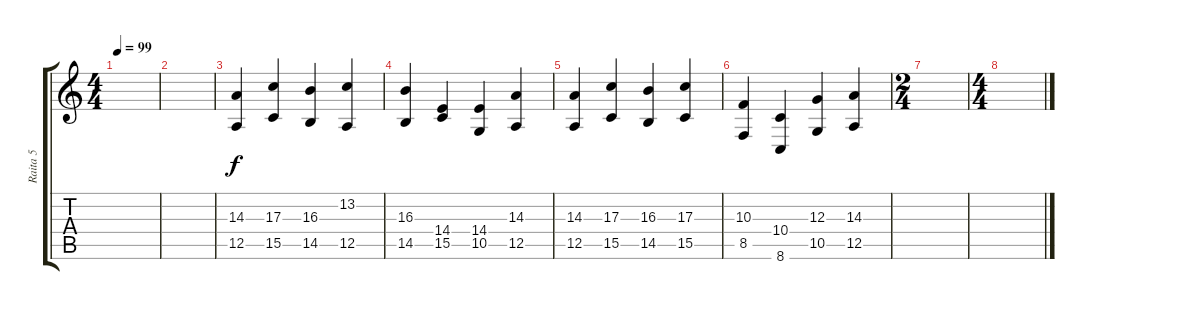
\track ("Raita 5" "Raita 5") {instrument stringensemble1}
\staff {score tabs}
\tuning (E4 B3 G3 D3 A2 E2) {hide}
\ts (4 4)
\tempo 99
\clef g2
\ks c
|
|
(14.3 12.5).4 (17.3 15.5).4 (16.3 14.5).4 (13.2 12.5).4 |
(16.3 14.5).4 (14.4 15.5).4 (14.4 10.5).4 (14.3 12.5).4 |
(14.3 12.5).4 (17.3 15.5).4 (16.3 14.5).4 (17.3 15.5).4 |
(10.3 8.5).4 (10.4 8.6).4 (12.3 10.5).4 (14.3 12.5).4 |
\ts (2 4)
|
\ts (4 4)
